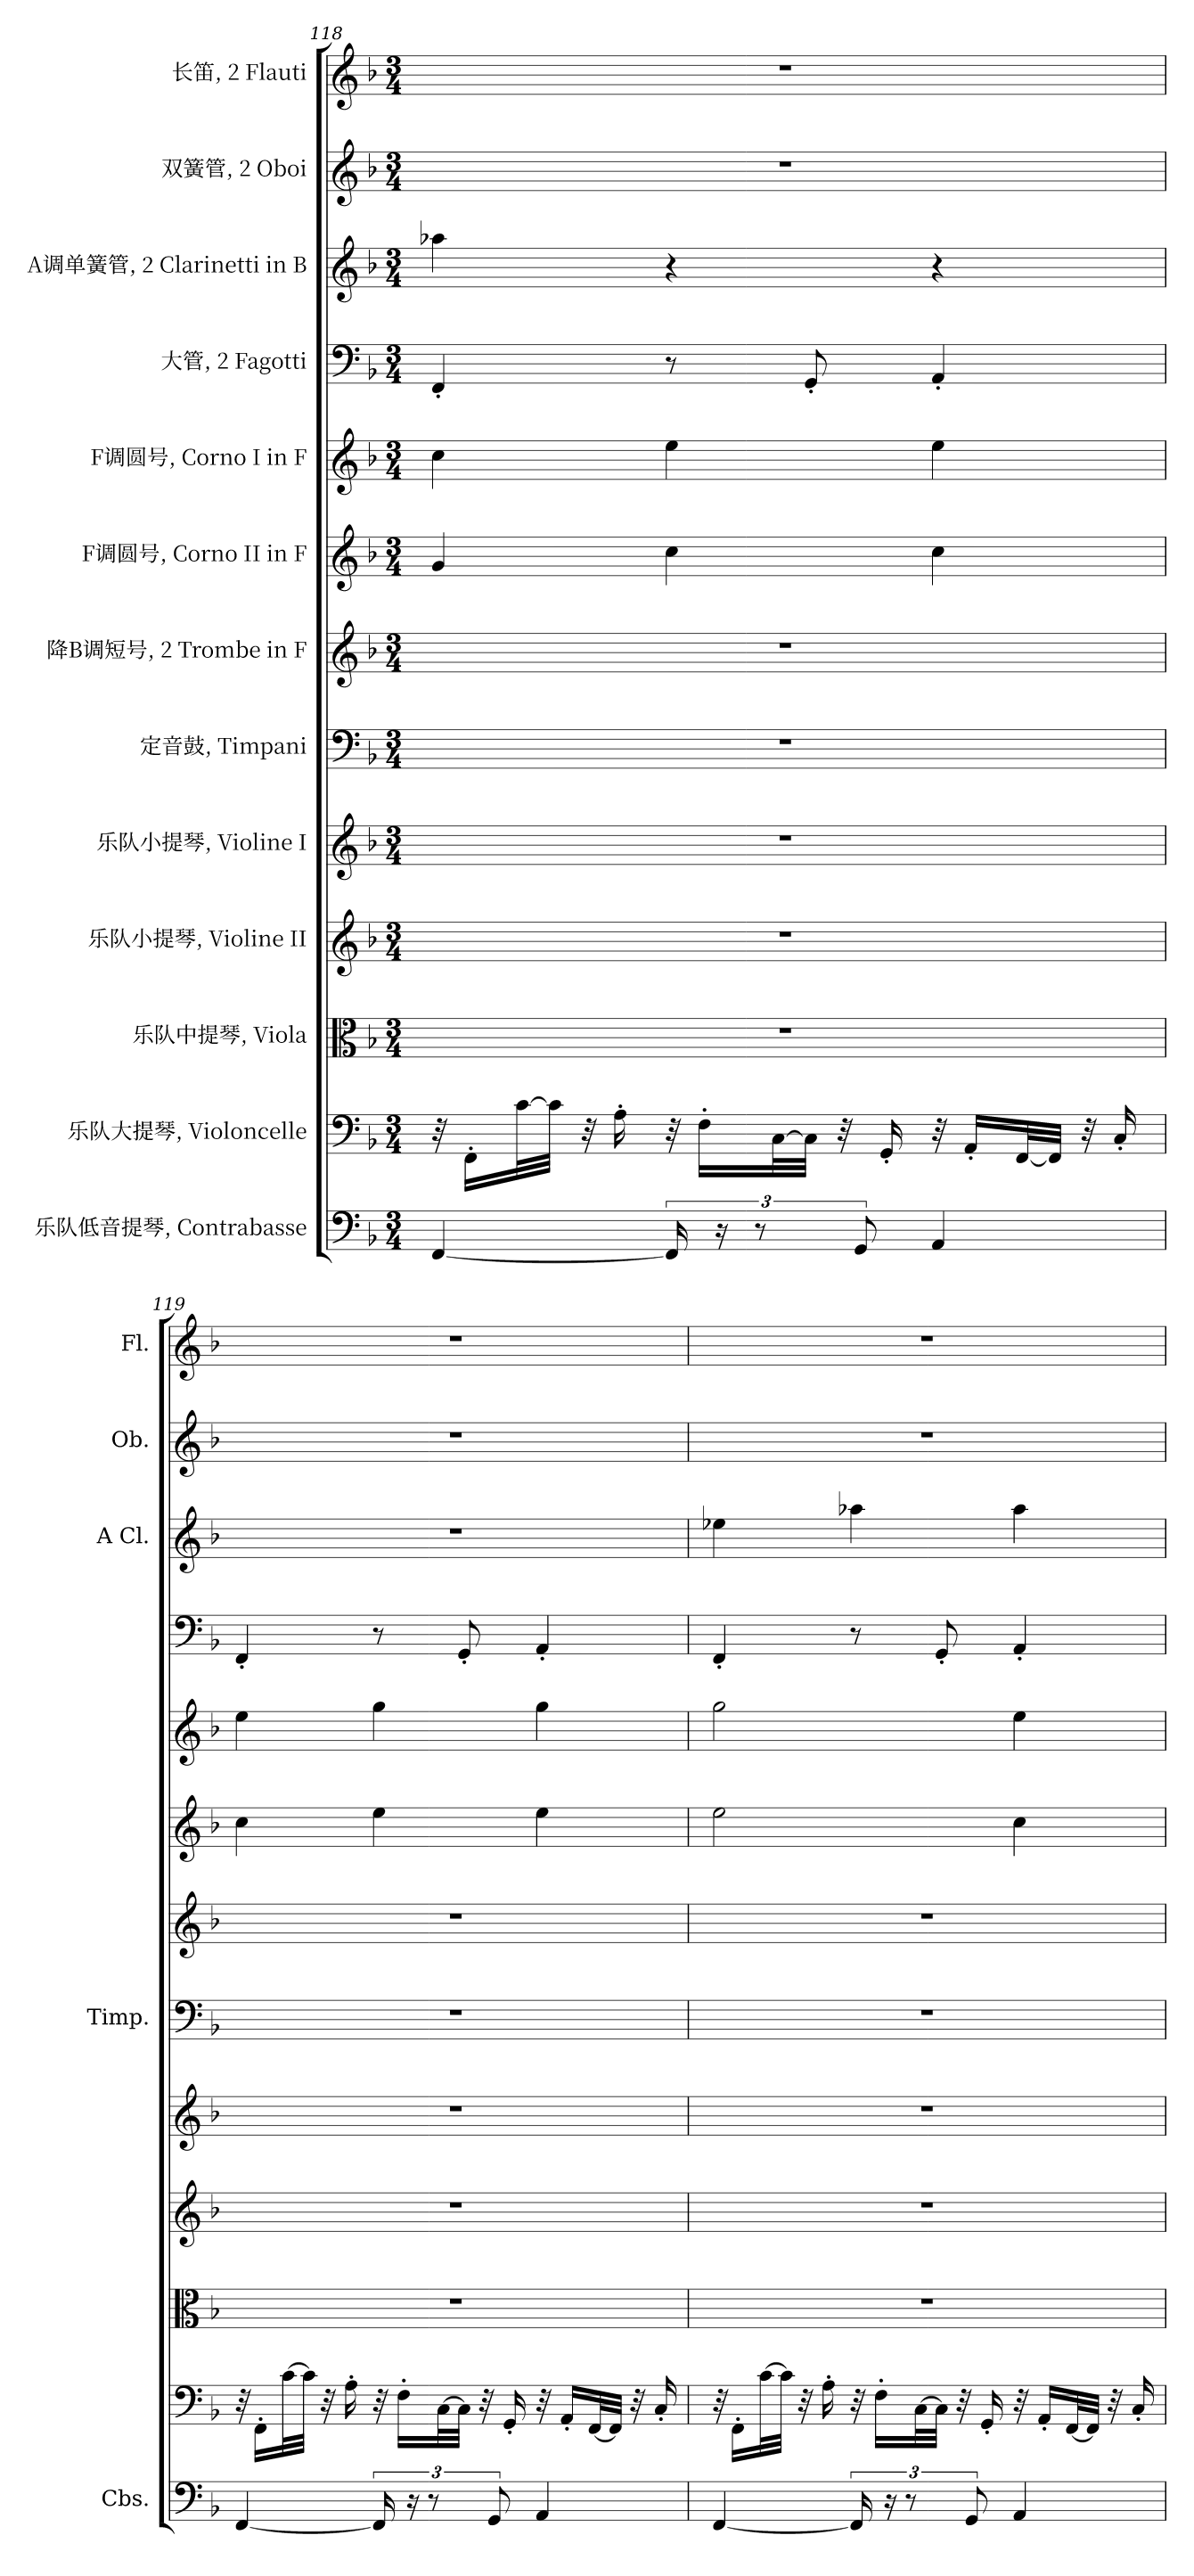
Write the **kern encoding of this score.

**kern	**kern	**kern	**kern	**kern	**kern	**kern	**kern	**kern	**kern	**kern	**kern	**kern
*part13	*part12	*part11	*part10	*part9	*part8	*part7	*part6	*part5	*part4	*part3	*part2	*part1
*staff13	*staff12	*staff11	*staff10	*staff9	*staff8	*staff7	*staff6	*staff5	*staff4	*staff3	*staff2	*staff1
*I"乐队低音提琴, Contrabasse	*I"乐队大提琴, Violoncelle	*I"乐队中提琴, Viola	*I"乐队小提琴, Violine II	*I"乐队小提琴, Violine I	*I"定音鼓, Timpani	*I"降B调短号, 2 Trombe in F	*I"F调圆号, Corno II in F	*I"F调圆号, Corno I in F	*I"大管, 2 Fagotti	*I"A调单簧管, 2 Clarinetti in B	*I"双簧管, 2 Oboi	*I"长笛, 2 Flauti
*I'Cbs.	*	*	*	*	*I'Timp.	*	*	*	*	*I'A Cl.	*I'Ob.	*I'Fl.
*clefF4	*clefF4	*clefC3	*clefG2	*clefG2	*clefF4	*clefG2	*clefG2	*clefG2	*clefF4	*clefG2	*clefG2	*clefG2
*ITrd7c12	*	*	*	*	*	*ITrd1c2	*ITrd4c7	*ITrd4c7	*	*ITrd2c3	*	*
*k[b-]	*k[b-]	*k[b-]	*k[b-]	*k[b-]	*k[b-]	*k[b-e-a-]	*k[b-e-]	*k[b-e-]	*k[b-]	*k[f#c#]	*k[b-]	*k[b-]
*M3/4	*M3/4	*M3/4	*M3/4	*M3/4	*M3/4	*M3/4	*M3/4	*M3/4	*M3/4	*M3/4	*M3/4	*M3/4
*MM96	*MM96	*MM96	*MM96	*MM96	*MM96	*MM96	*MM96	*MM96	*MM96	*MM96	*MM96	*MM96
=118	=118	=118	=118	=118	=118	=118	=118	=118	=118	=118	=118	=118
[4FFF/	32r	2.r	2.r	2.r	2.r	2.r	4c/	4f\	4FF'/	4ffn\	2.r	2.r
.	16FF'\LL	.	.	.	.	.	.	.	.	.	.	.
.	[32c\L	.	.	.	.	.	.	.	.	.	.	.
.	32c\JJJ]	.	.	.	.	.	.	.	.	.	.	.
.	32r	.	.	.	.	.	.	.	.	.	.	.
.	16A'\	.	.	.	.	.	.	.	.	.	.	.
24FFF/]	32r	.	.	.	.	.	4f\	4a\	8r	4r	.	.
.	16F'\LL	.	.	.	.	.	.	.	.	.	.	.
24r	.	.	.	.	.	.	.	.	.	.	.	.
12r	.	.	.	.	.	.	.	.	.	.	.	.
.	[32C\L	.	.	.	.	.	.	.	.	.	.	.
.	32C\JJJ]	.	.	.	.	.	.	.	8GG'/	.	.	.
.	32r	.	.	.	.	.	.	.	.	.	.	.
12GGG/	.	.	.	.	.	.	.	.	.	.	.	.
.	16GG'/	.	.	.	.	.	.	.	.	.	.	.
4AAA/	32r	.	.	.	.	.	4f\	4a\	4AA'/	4r	.	.
.	16AA'/LL	.	.	.	.	.	.	.	.	.	.	.
.	[32FF/L	.	.	.	.	.	.	.	.	.	.	.
.	32FF/JJJ]	.	.	.	.	.	.	.	.	.	.	.
.	32r	.	.	.	.	.	.	.	.	.	.	.
.	16C'/	.	.	.	.	.	.	.	.	.	.	.
!!LO:PB:g=z
=119	=119	=119	=119	=119	=119	=119	=119	=119	=119	=119	=119	=119
[4FFF/	32r	2.r	2.r	2.r	2.r	2.r	4f\	4a\	4FF'/	2.r	2.r	2.r
.	16FF'\LL	.	.	.	.	.	.	.	.	.	.	.
.	[32c\L	.	.	.	.	.	.	.	.	.	.	.
.	32c\JJJ]	.	.	.	.	.	.	.	.	.	.	.
.	32r	.	.	.	.	.	.	.	.	.	.	.
.	16A'\	.	.	.	.	.	.	.	.	.	.	.
24FFF/]	32r	.	.	.	.	.	4a\	4cc\	8r	.	.	.
.	16F'\LL	.	.	.	.	.	.	.	.	.	.	.
24r	.	.	.	.	.	.	.	.	.	.	.	.
12r	.	.	.	.	.	.	.	.	.	.	.	.
.	[32C\L	.	.	.	.	.	.	.	.	.	.	.
.	32C\JJJ]	.	.	.	.	.	.	.	8GG'/	.	.	.
.	32r	.	.	.	.	.	.	.	.	.	.	.
12GGG/	.	.	.	.	.	.	.	.	.	.	.	.
.	16GG'/	.	.	.	.	.	.	.	.	.	.	.
4AAA/	32r	.	.	.	.	.	4a\	4cc\	4AA'/	.	.	.
.	16AA'/LL	.	.	.	.	.	.	.	.	.	.	.
.	[32FF/L	.	.	.	.	.	.	.	.	.	.	.
.	32FF/JJJ]	.	.	.	.	.	.	.	.	.	.	.
.	32r	.	.	.	.	.	.	.	.	.	.	.
.	16C'/	.	.	.	.	.	.	.	.	.	.	.
=120	=120	=120	=120	=120	=120	=120	=120	=120	=120	=120	=120	=120
[4FFF/	32r	2.r	2.r	2.r	2.r	2.r	2a\	2cc\	4FF'/	4ccn\	2.r	2.r
.	16FF'\LL	.	.	.	.	.	.	.	.	.	.	.
.	[32c\L	.	.	.	.	.	.	.	.	.	.	.
.	32c\JJJ]	.	.	.	.	.	.	.	.	.	.	.
.	32r	.	.	.	.	.	.	.	.	.	.	.
.	16A'\	.	.	.	.	.	.	.	.	.	.	.
24FFF/]	32r	.	.	.	.	.	.	.	8r	4ffn\	.	.
.	16F'\LL	.	.	.	.	.	.	.	.	.	.	.
24r	.	.	.	.	.	.	.	.	.	.	.	.
12r	.	.	.	.	.	.	.	.	.	.	.	.
.	[32C\L	.	.	.	.	.	.	.	.	.	.	.
.	32C\JJJ]	.	.	.	.	.	.	.	8GG'/	.	.	.
.	32r	.	.	.	.	.	.	.	.	.	.	.
12GGG/	.	.	.	.	.	.	.	.	.	.	.	.
.	16GG'/	.	.	.	.	.	.	.	.	.	.	.
4AAA/	32r	.	.	.	.	.	4f\	4a\	4AA'/	4ff\	.	.
.	16AA'/LL	.	.	.	.	.	.	.	.	.	.	.
.	[32FF/L	.	.	.	.	.	.	.	.	.	.	.
.	32FF/JJJ]	.	.	.	.	.	.	.	.	.	.	.
.	32r	.	.	.	.	.	.	.	.	.	.	.
.	16C'/	.	.	.	.	.	.	.	.	.	.	.
=	=	=	=	=	=	=	=	=	=	=	=	=
*-	*-	*-	*-	*-	*-	*-	*-	*-	*-	*-	*-	*-
